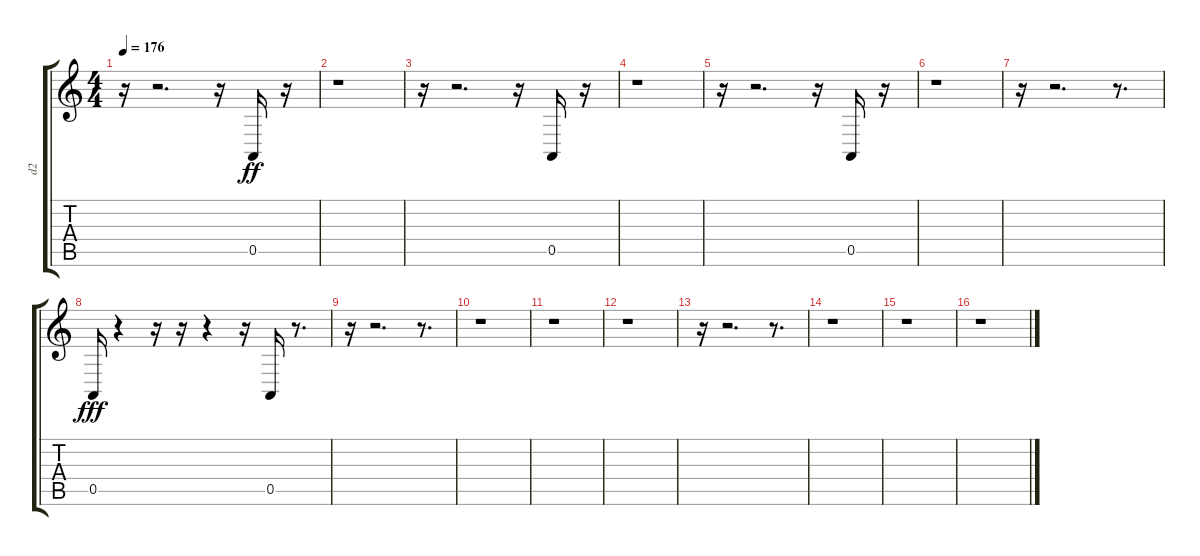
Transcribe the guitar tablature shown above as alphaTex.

\track ("d2" "d2") {instrument synthdrum}
\staff {score tabs}
\tuning (E4 B3 G3 D3 A2 E2) {hide}
\ts (4 4)
\tempo 176
\clef g2
\ks c
r.16{dy fff} r.2{d} r.16 0.5.16{dy ff} r.16 |
r.1 |
r.16 r.2{d} r.16 0.5.16 r.16 |
r.1 |
r.16 r.2{d} r.16 0.5.16 r.16 |
r.1 |
r.16 r.2{d} r.8{d} |
0.5.16{dy fff} r.4 r.16 r.16 r.4 r.16 0.5.16 r.8{d} |
r.16 r.2{d} r.8{d} |
r.1 |
r.1 |
r.1 |
r.16 r.2{d} r.8{d} |
r.1 |
r.1 |
r.1
